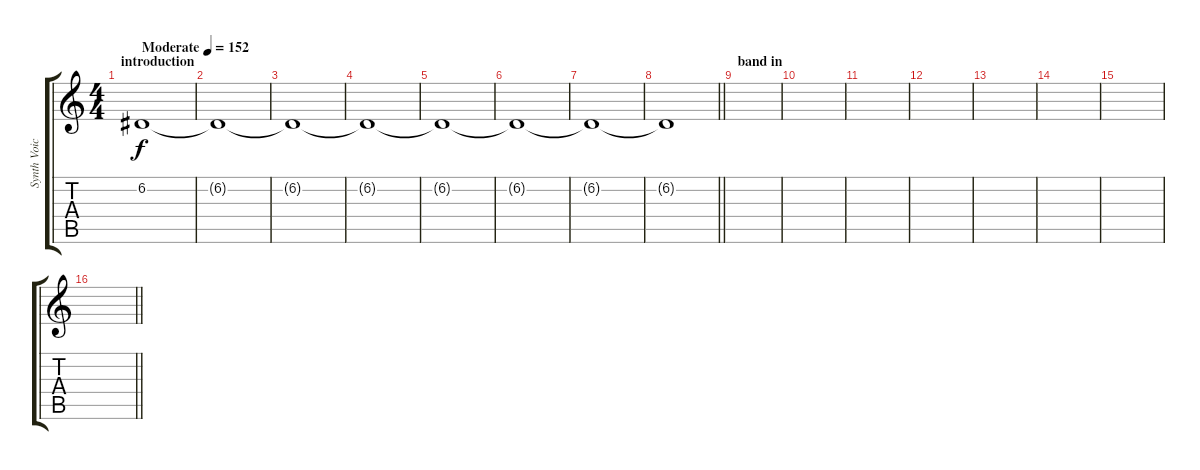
\track ("Synth Voice" "Synth Voic") {instrument synthvoice}
\staff {score tabs}
\tuning (D4 A3 F3 C3 G2 C2) {hide}
\ts (4 4)
\section ("" "introduction")
\tempo (152 "Moderate")
\clef g2
\ks c
6.2.1{dy f instrument synthvoice} |
6.2{t}.1 |
6.2{t}.1 |
6.2{t}.1 |
6.2{t}.1 |
6.2{t}.1 |
6.2{t}.1 |
\barLineRight lightlight
6.2{t}.1 |
\section ("" "band in")
|
|
|
|
|
|
|
\barLineRight lightlight
